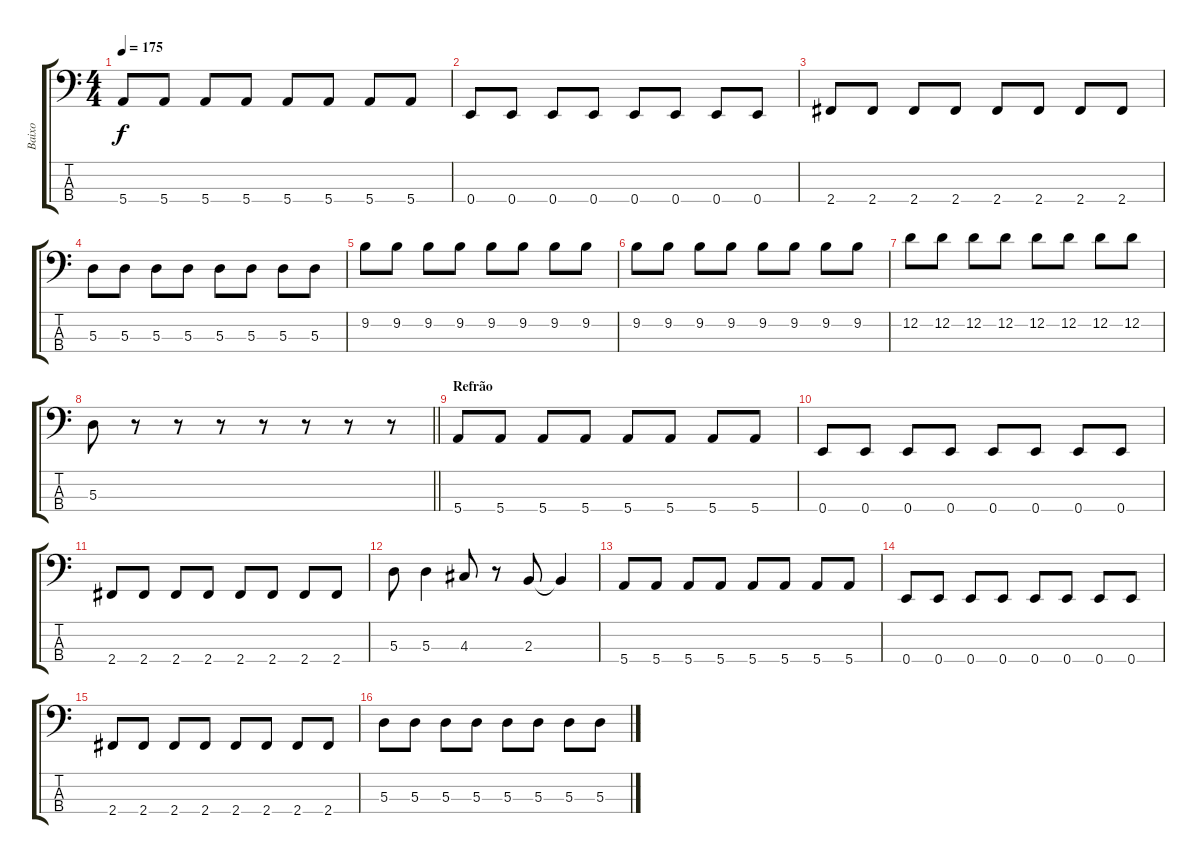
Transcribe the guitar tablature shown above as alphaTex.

\track ("Baixo" "Baixo") {instrument electricbasspick}
\staff {score tabs}
\tuning (G2 D2 A1 E1) {hide}
\ts (4 4)
\tempo 175
\clef f4
\ks c
5.4.8{dy f} 5.4.8 5.4.8 5.4.8 5.4.8 5.4.8 5.4.8 5.4.8 |
0.4.8 0.4.8 0.4.8 0.4.8 0.4.8 0.4.8 0.4.8 0.4.8 |
2.4.8 2.4.8 2.4.8 2.4.8 2.4.8 2.4.8 2.4.8 2.4.8 |
5.3.8 5.3.8 5.3.8 5.3.8 5.3.8 5.3.8 5.3.8 5.3.8 |
9.2.8 9.2.8 9.2.8 9.2.8 9.2.8 9.2.8 9.2.8 9.2.8 |
9.2.8 9.2.8 9.2.8 9.2.8 9.2.8 9.2.8 9.2.8 9.2.8 |
12.2.8 12.2.8 12.2.8 12.2.8 12.2.8 12.2.8 12.2.8 12.2.8 |
\barLineRight lightlight
5.3.8 r.8 r.8 r.8 r.8 r.8 r.8 r.8 |
\section ("" "Refrão")
5.4.8 5.4.8 5.4.8 5.4.8 5.4.8 5.4.8 5.4.8 5.4.8 |
0.4.8 0.4.8 0.4.8 0.4.8 0.4.8 0.4.8 0.4.8 0.4.8 |
2.4.8 2.4.8 2.4.8 2.4.8 2.4.8 2.4.8 2.4.8 2.4.8 |
5.3.8 5.3.4 4.3.8 r.8 2.3.8 2.3{t}.4 |
5.4.8 5.4.8 5.4.8 5.4.8 5.4.8 5.4.8 5.4.8 5.4.8 |
0.4.8 0.4.8 0.4.8 0.4.8 0.4.8 0.4.8 0.4.8 0.4.8 |
2.4.8 2.4.8 2.4.8 2.4.8 2.4.8 2.4.8 2.4.8 2.4.8 |
5.3.8 5.3.8 5.3.8 5.3.8 5.3.8 5.3.8 5.3.8 5.3.8
